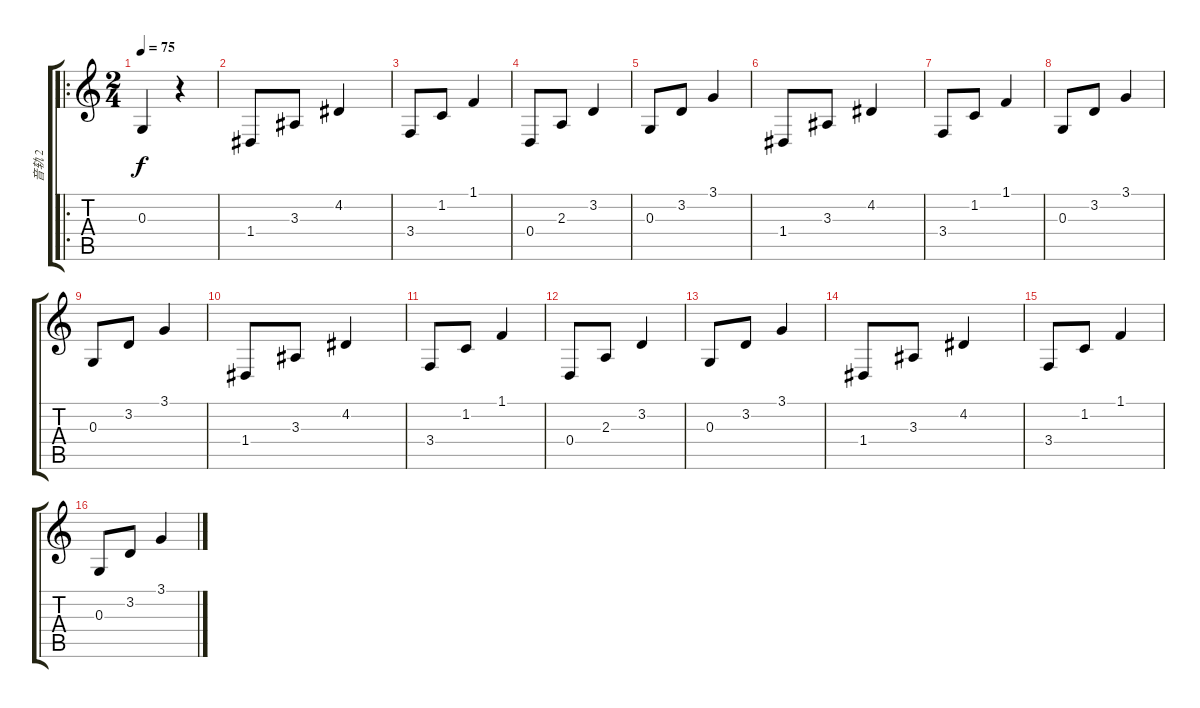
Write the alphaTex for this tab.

\track ("音轨 2" "音轨 2") {instrument vibraphone}
\staff {score tabs}
\tuning (E4 B3 G3 D3 A2 E2) {hide}
\ro
\ts (2 4)
\tempo 75
\clef g2
\ks c
0.3.4{dy f} r.4 |
1.4.8 3.3.8 4.2.4 |
3.4.8 1.2.8 1.1.4 |
0.4.8 2.3.8 3.2.4 |
0.3.8 3.2.8 3.1.4 |
1.4.8 3.3.8 4.2.4 |
3.4.8 1.2.8 1.1.4 |
0.3.8 3.2.8 3.1.4 |
0.3.8 3.2.8 3.1.4 |
1.4.8 3.3.8 4.2.4 |
3.4.8 1.2.8 1.1.4 |
0.4.8 2.3.8 3.2.4 |
0.3.8 3.2.8 3.1.4 |
1.4.8 3.3.8 4.2.4 |
3.4.8 1.2.8 1.1.4 |
0.3.8 3.2.8 3.1.4
